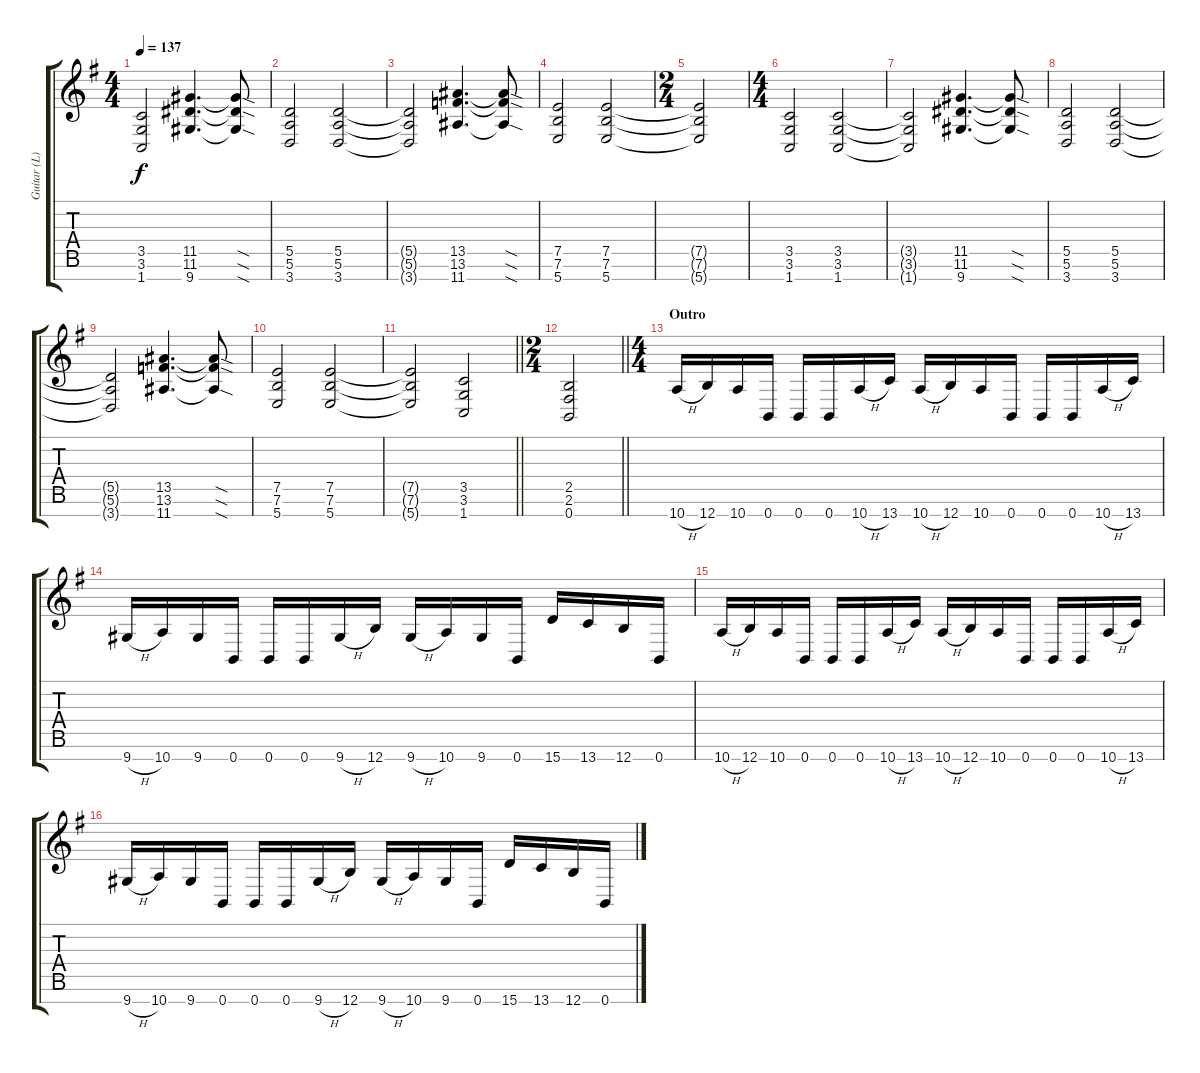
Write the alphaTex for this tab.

\track ("Guitar (L)" "Guitar (L)") {instrument distortionguitar}
\staff {score tabs}
\tuning (E4 B3 G3 D3 A2 E2 B1) {hide}
\ts (4 4)
\tempo 137
\clef g2
\ks eminor
(3.5{t} 3.6{t} 1.7{t}).2{dy f} (11.5 11.6 9.7).4{d} (11.5{sod t} 11.6{sod t} 9.7{sod t}).8 |
(5.5 5.6 3.7).2 (5.5 5.6 3.7).2 |
(5.5{t} 5.6{t} 3.7{t}).2 (13.5 13.6 11.7).4{d} (13.5{sod t} 13.6{sod t} 11.7{sod t}).8 |
(7.5 7.6 5.7).2 (7.5 7.6 5.7).2 |
\ts (2 4)
(7.5{t} 7.6{t} 5.7{t}).2 |
\ts (4 4)
(3.5 3.6 1.7).2 (3.5 3.6 1.7).2 |
(3.5{t} 3.6{t} 1.7{t}).2 (11.5 11.6 9.7).4{d} (11.5{sod t} 11.6{sod t} 9.7{sod t}).8 |
(5.5 5.6 3.7).2 (5.5 5.6 3.7).2 |
(5.5{t} 5.6{t} 3.7{t}).2 (13.5 13.6 11.7).4{d} (13.5{sod t} 13.6{sod t} 11.7{sod t}).8 |
(7.5 7.6 5.7).2 (7.5 7.6 5.7).2 |
\barLineRight lightlight
(7.5{t} 7.6{t} 5.7{t}).2 (3.5 3.6 1.7).2 |
\ts (2 4)
\barLineRight lightlight
(2.5 2.6 0.7).2 |
\ts (4 4)
\section ("" "Outro")
10.7{h}.16{instrument distortionguitar} 12.7.16 10.7.16 0.7.16 0.7.16 0.7.16 10.7{h}.16 13.7.16 10.7{h}.16 12.7.16 10.7.16 0.7.16 0.7.16 0.7.16 10.7{h}.16 13.7.16 |
9.7{h}.16 10.7.16 9.7.16 0.7.16 0.7.16 0.7.16 9.7{h}.16 12.7.16 9.7{h}.16 10.7.16 9.7.16 0.7.16 15.7.16 13.7.16 12.7.16 0.7.16 |
10.7{h}.16 12.7.16 10.7.16 0.7.16 0.7.16 0.7.16 10.7{h}.16 13.7.16 10.7{h}.16 12.7.16 10.7.16 0.7.16 0.7.16 0.7.16 10.7{h}.16 13.7.16 |
9.7{h}.16 10.7.16 9.7.16 0.7.16 0.7.16 0.7.16 9.7{h}.16 12.7.16 9.7{h}.16 10.7.16 9.7.16 0.7.16 15.7.16 13.7.16 12.7.16 0.7.16
